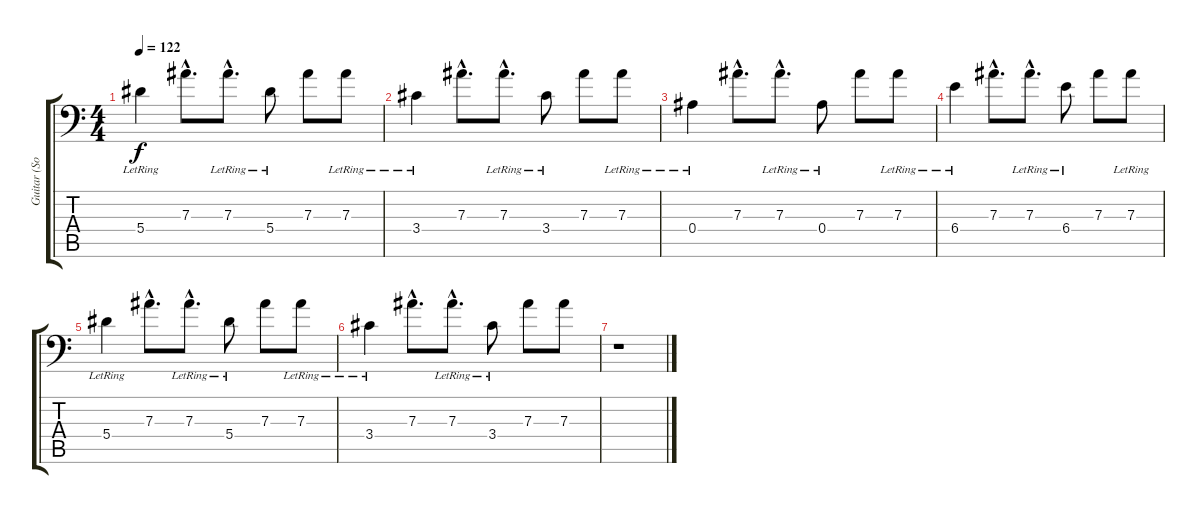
\track ("Guitar (Souren \"Mike\" Sarkisyan)" "Guitar (So") {instrument distortionguitar}
\staff {score tabs}
\tuning (C4 G3 Eb3 Bb2 F2 Bb1) {hide}
\ts (4 4)
\tempo 122
\clef f4
\ks c
5.4{lr}.4{dy f} 7.3{hac}.8{d} 7.3{hac lr}.8{d} 5.4{lr}.8 7.3.8 7.3{lr}.8 |
3.4{lr}.4 7.3{hac}.8{d} 7.3{hac lr}.8{d} 3.4{lr}.8 7.3.8 7.3{lr}.8 |
0.4{lr}.4 7.3{hac}.8{d} 7.3{hac lr}.8{d} 0.4{lr}.8 7.3.8 7.3{lr}.8 |
6.4{lr}.4 7.3{hac}.8{d} 7.3{hac lr}.8{d} 6.4{lr}.8 7.3.8 7.3{lr}.8 |
5.4{lr}.4 7.3{hac}.8{d} 7.3{hac lr}.8{d} 5.4{lr}.8 7.3.8 7.3{lr}.8 |
3.4{lr}.4 7.3{hac}.8{d} 7.3{hac lr}.8{d} 3.4{lr}.8 7.3.8 7.3.8 |
r.1
